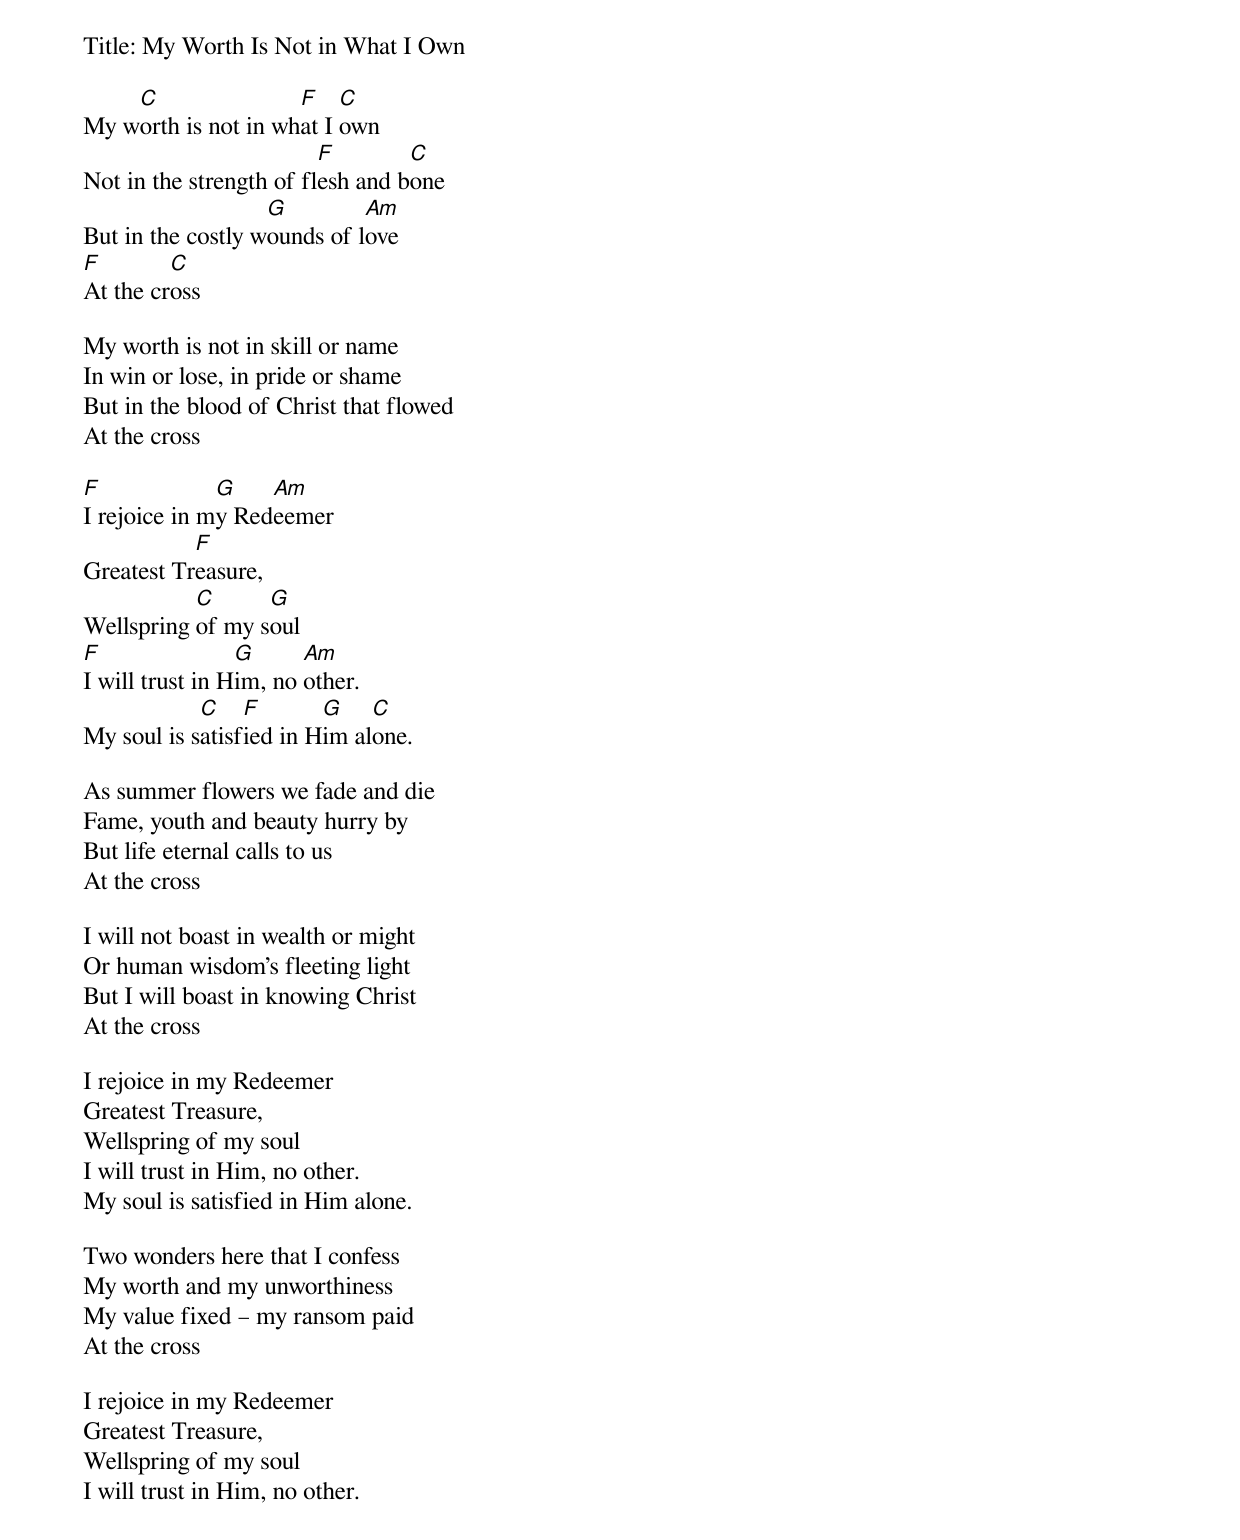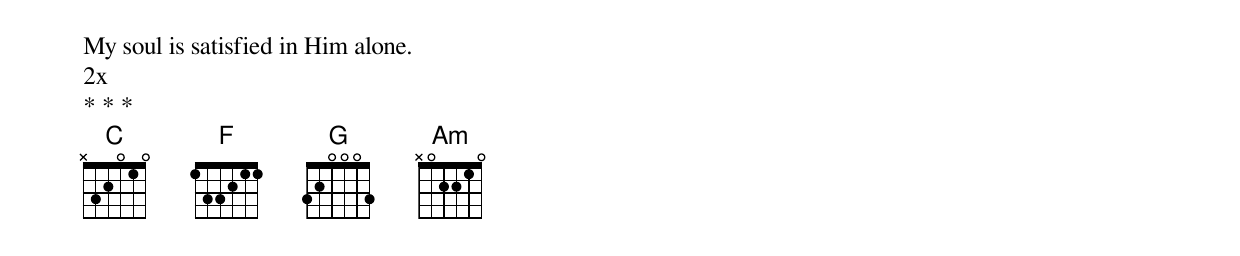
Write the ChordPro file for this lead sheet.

Title: My Worth Is Not in What I Own

My w[C]orth is not in wh[F]at I [C]own
Not in the strength of fl[F]esh and b[C]one
But in the costly w[G]ounds of l[Am]ove
[F]At the cr[C]oss

My worth is not in skill or name
In win or lose, in pride or shame
But in the blood of Christ that flowed
At the cross

[F]I rejoice in m[G]y Red[Am]eemer
Greatest Tr[F]easure,
Wellspring [C]of my s[G]oul
[F]I will trust in H[G]im, no [Am]other.
My soul is s[C]atisf[F]ied in H[G]im al[C]one.

As summer flowers we fade and die
Fame, youth and beauty hurry by
But life eternal calls to us
At the cross

I will not boast in wealth or might
Or human wisdom’s fleeting light
But I will boast in knowing Christ
At the cross

I rejoice in my Redeemer
Greatest Treasure,
Wellspring of my soul
I will trust in Him, no other.
My soul is satisfied in Him alone.

Two wonders here that I confess
My worth and my unworthiness
My value fixed – my ransom paid
At the cross

I rejoice in my Redeemer
Greatest Treasure,
Wellspring of my soul
I will trust in Him, no other.
My soul is satisfied in Him alone.
2x
* * *
